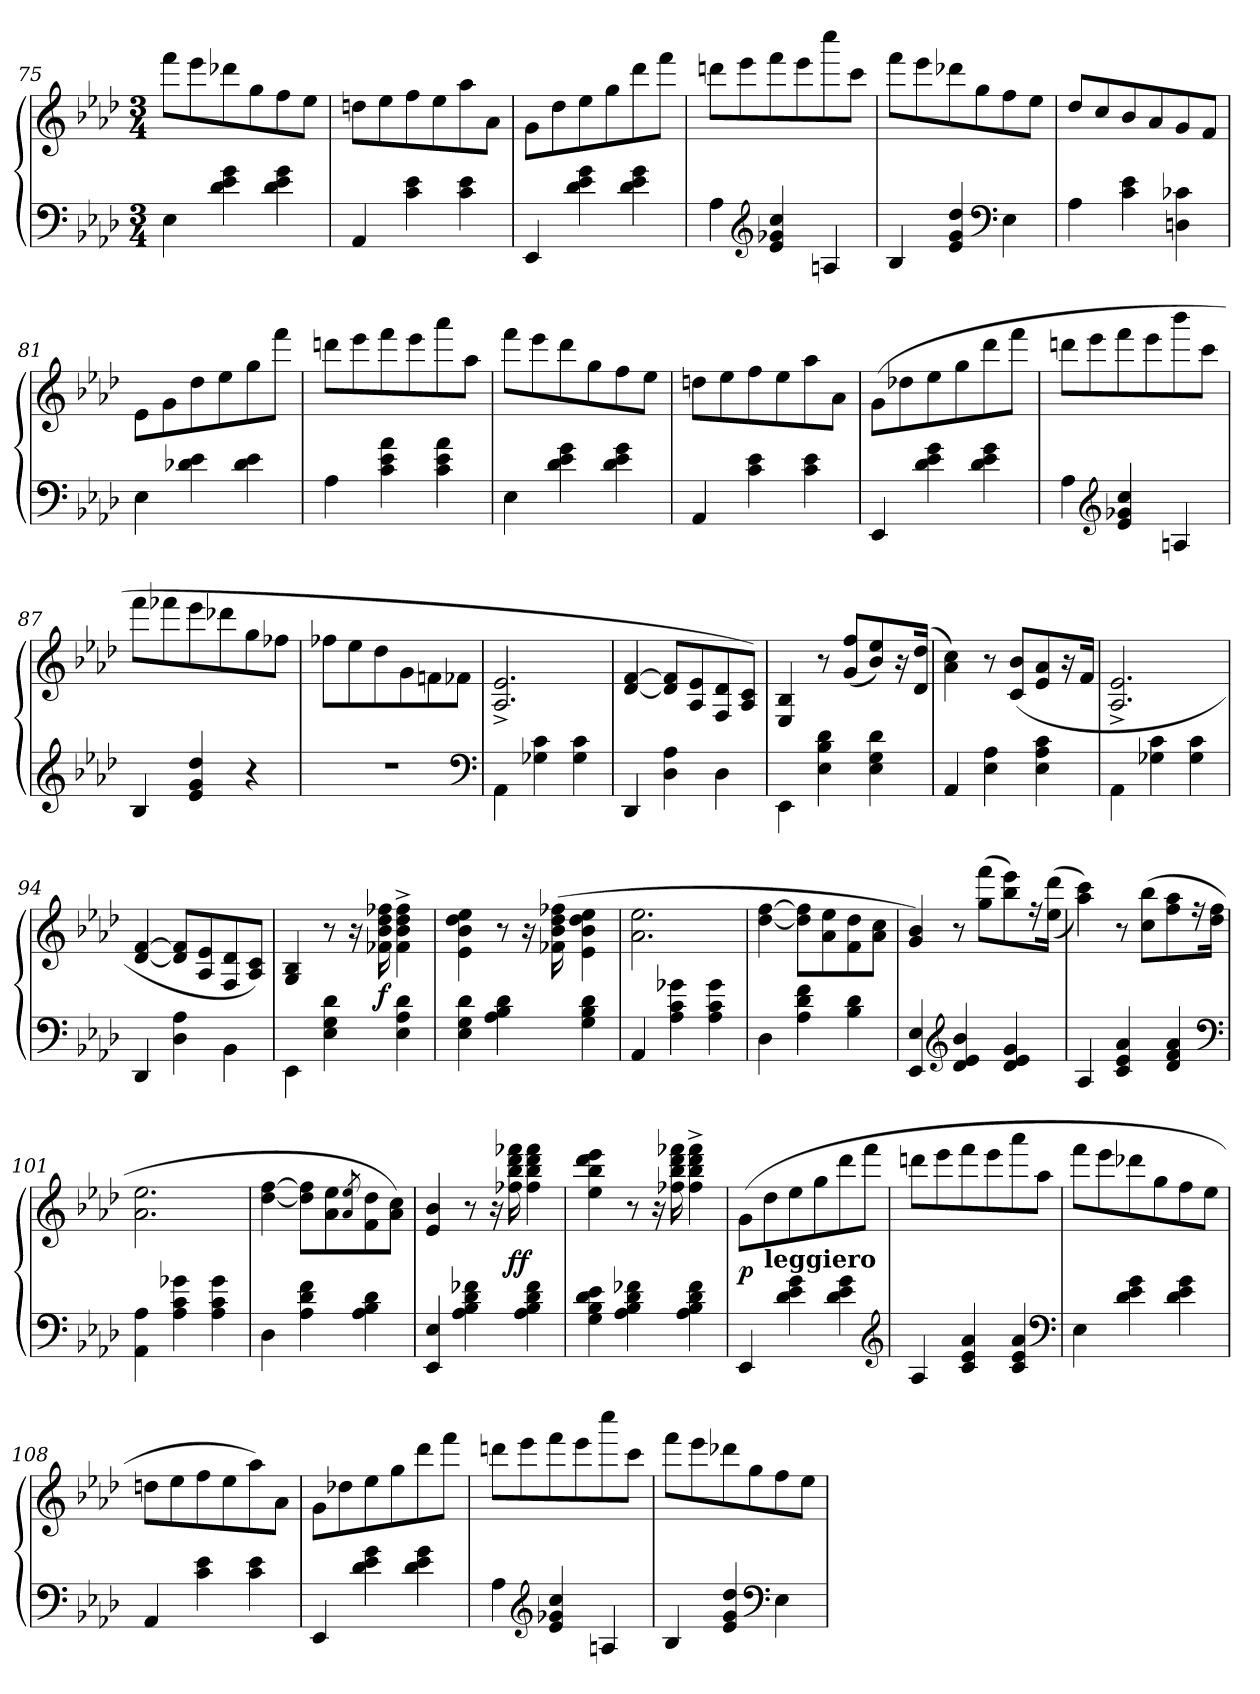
**kern	**kern	**dynam
*part1	*part1	*part1
*staff2	*staff1	*staff1/2
*clefF4	*clefG2	*
*k[b-e-a-d-]	*k[b-e-a-d-]	*
*A-:	*A-:	*
*M3/4	*M3/4	*
=75	=75	=75
4E-	8fffL	.
.	8eee-	.
4g 4e- 4d-	8ddd-X	.
.	8gg	.
4g 4e- 4d-	8ff	.
.	8ee-J	.
=76	=76	=76
4AA-	8ddnL	.
.	8ee-	.
4e- 4c	8ff	.
.	8ee-	.
4e- 4c	8aa-	.
.	8a-J	.
=77	=77	=77
4EE-	8gL	.
.	8dd-	.
4g 4e- 4d-	8ee-	.
.	8gg	.
4g 4e- 4d-	8ddd-	.
.	8fffJ	.
=78	=78	=78
4A-	8dddnL	.
.	8eee-	.
*clefG2	*	*
4cc 4g-X 4e-	8fff	.
.	8eee-	.
4An	8cccc	.
.	8cccJ	.
=79	=79	=79
4B-	8fffL	.
.	8eee-	.
4dd- 4g 4e-	8ddd-X	.
.	8gg	.
*clefF4	*	*
4E-	8ff	.
.	8ee-J	.
=80	=80	=80
4A-	8dd-/L	.
.	8cc/	.
4e- 4c	8b-/	.
.	8a-/	.
4c-X 4Dn	8g/	.
.	8f/J	.
=81	=81	=81
4E-	8e-L	.
.	8g	.
4e- 4d-X	8dd-	.
.	8ee-	.
4e- 4d-	8gg	.
.	8fffJ	.
=82	=82	=82
4A-	8dddnL	.
.	8eee-	.
4a- 4e- 4c	8fff	.
.	8eee-	.
4a- 4e- 4c	8aaa-	.
.	8aa-J	.
=83	=83	=83
4E-	8fffL	.
.	8eee-	.
4g 4e- 4d-	8ddd-	.
.	8gg	.
4g 4e- 4d-	8ff	.
.	8ee-J	.
=84	=84	=84
4AA-	8ddnL	.
.	8ee-	.
4e- 4c	8ff	.
.	8ee-	.
4e- 4c	8aa-	.
.	8a-J	.
=85	=85	=85
4EE-	(>8gL	.
.	8dd-X	.
4g 4e- 4d-	8ee-	.
.	8gg	.
4g 4e- 4d-	8ddd-	.
.	8fffJ	.
=86	=86	=86
4A-	8dddnL	.
.	8eee-	.
*clefG2	*	*
4cc 4g-X 4e-	8fff	.
.	8eee-	.
4An	8bbb-	.
.	8cccJ	.
=87	=87	=87
4B-	8fffL	.
.	8fff-X	.
4dd- 4g 4e-	8eee-	.
.	8ddd-X	.
4r	8gg	.
.	8ff-XJ	.
=88	=88	=88
2.rdd	8ff-XL	.
.	8ee-	.
.	8dd-	.
.	8g	.
.	8fn	.
.	8f-XJ	.
*clefF4	*	*
=89	=89	=89
4AA-\	2.e-^>/ 2.A-^>/	.
4c\ 4G-X\	.	.
4c\ 4G-\	.	.
=90	=90	=90
4DD-	[4f [4d-	.
4A- 4D-	8f] 8d-]L	.
.	8e-/ 8A-/	.
4D-\	8d-/ 8F/	.
.	8c/ 8A-/J)	.
=91	=91	=91
4EE-\	4B-/ 4E-/	.
4d- 4B- 4E-	8r	.
.	(>8ff 8gL	.
4d- 4G 4E-	8ee- 8b-)	.
.	16r	.
.	(>16dd- 16d-Jk	.
=92	=92	=92
4AA-	4cc 4a-)	.
4A- 4E-	8r	.
.	(>8b- 8cL	.
4c 4A- 4E-	8a- 8e-	.
.	16r	.
.	16fJk	.
=93	=93	=93
4AA-\	2.e-^>/ 2.A-^>/	.
4c\ 4G-X\	.	.
4c\ 4G-\	.	.
=94	=94	=94
4DD-	[4f [4d-	.
4A- 4D-	8f] 8d-]L	.
.	8e-/ 8A-/	.
4BB-\	8d-/ 8F/	.
.	8c/ 8A-/J)	.
=95	=95	=95
4EE-\	4B-/ 4G/	.
4d- 4G 4E-	8r	.
.	16r	.
.	16ff-X 16dd- 16b- 16f-X	f
4d- 4A- 4E-	4ff-^> 4dd-^> 4b-^> 4f-^>	.
=96	=96	=96
4d- 4G 4E-	4ee-\ 4dd-\ 4b-\ 4e-\	.
4d- 4B- 4A-	8r	.
.	16r	.
.	(>16ff-X 16dd- 16b- 16f-X	.
4d- 4B- 4G	4ee-\ 4dd-\ 4b-\ 4e-\	.
=97	=97	=97
4AA-/	2.ee- 2.a-	.
4g-X 4c 4A-	.	.
4g- 4c 4A-	.	.
=98	=98	=98
4D-	[4ff [4dd-	.
4f 4d- 4A-	8ff] 8dd-]L	.
.	8ee- 8a-	.
4d- 4B-	8dd- 8f	.
.	8cc 8a-J	.
=99	=99	=99
4E- 4EE-	4b- 4g)	.
*clefG2	*	*
4b- 4e- 4d-	8r	.
.	(8fff 8ggL	.
4g 4e- 4d-	8eee- 8bb-)	.
.	16rff	.
.	(<(>16ddd- 16ee-Jk	.
=100	=100	=100
4A-	4ccc 4aa-))	.
4a- 4e- 4c	8r	.
.	(>8bb- 8ccL	.
4a- 4f 4d-	8aa- 8ff	.
.	16r	.
.	16ff 16dd-Jk	.
*clefF4	*	*
=101	=101	=101
4A- 4AA-	2.ee- 2.a-	.
4g-X 4c 4A-	.	.
4g- 4c 4A-	.	.
=102	=102	=102
4D-	[4ff [4dd-	.
4f 4d- 4A-	8ff] 8dd-]L	.
.	8ee- 8a-	.
.	8qee-/ 8qa-/	.
4d- 4B- 4A-	8dd- 8f	.
.	8cc 8a-J)	.
=103	=103	=103
4E- 4EE-	4b- 4e-	.
4f-X 4d- 4B- 4A-	8r	.
.	16r	.
.	16fff-X 16ddd- 16bb- 16ff-X	ff
4f- 4d- 4B- 4A-	4fff- 4ddd- 4bb- 4ff-	.
=104	=104	=104
4e- 4d- 4B- 4G	4eee- 4ddd- 4bb- 4ee-	.
4f-X 4d- 4B- 4A-	8r	.
.	16r	.
.	16fff-X 16ddd- 16bb- 16ff-X	.
4f- 4d- 4B- 4A-	4fff-^< 4ddd-^< 4bb-^< 4ff-^<	.
=105	=105	=105
4EE-	(>8gL	p
!	!LO:TX:b:B:t=leggiero	!
.	8dd-	.
4g 4e- 4d-	8ee-	.
.	8gg	.
4g 4e- 4d-	8ddd-	.
.	8fffJ	.
*clefG2	*	*
=106	=106	=106
4A-	8dddnL	.
.	8eee-	.
4a- 4e- 4c	8fff	.
.	8eee-	.
4a- 4e- 4c	8aaa-	.
.	8aa-J	.
*clefF4	*	*
=107	=107	=107
4E-	8fffL	.
.	8eee-	.
4g 4e- 4d-	8ddd-X	.
.	8gg	.
4g 4e- 4d-	8ff	.
.	8ee-J	.
=108	=108	=108
4AA-	8ddnL	.
.	8ee-	.
4e- 4c	8ff	.
.	8ee-	.
4e- 4c	8aa-)	.
.	8a-J	.
=109	=109	=109
4EE-	8gL	.
.	8dd-X	.
4g 4e- 4d-	8ee-	.
.	8gg	.
4g 4e- 4d-	8ddd-	.
.	8fffJ	.
=110	=110	=110
4A-	8dddnL	.
.	8eee-	.
*clefG2	*	*
4cc 4g-X 4e-	8fff	.
.	8eee-	.
4An	8cccc	.
.	8cccJ	.
=111	=111	=111
4B-	8fffL	.
.	8eee-	.
4dd- 4g 4e-	8ddd-X	.
.	8gg	.
*clefF4	*	*
4E-	8ff	.
.	8ee-J	.
=	=	=
*-	*-	*-
